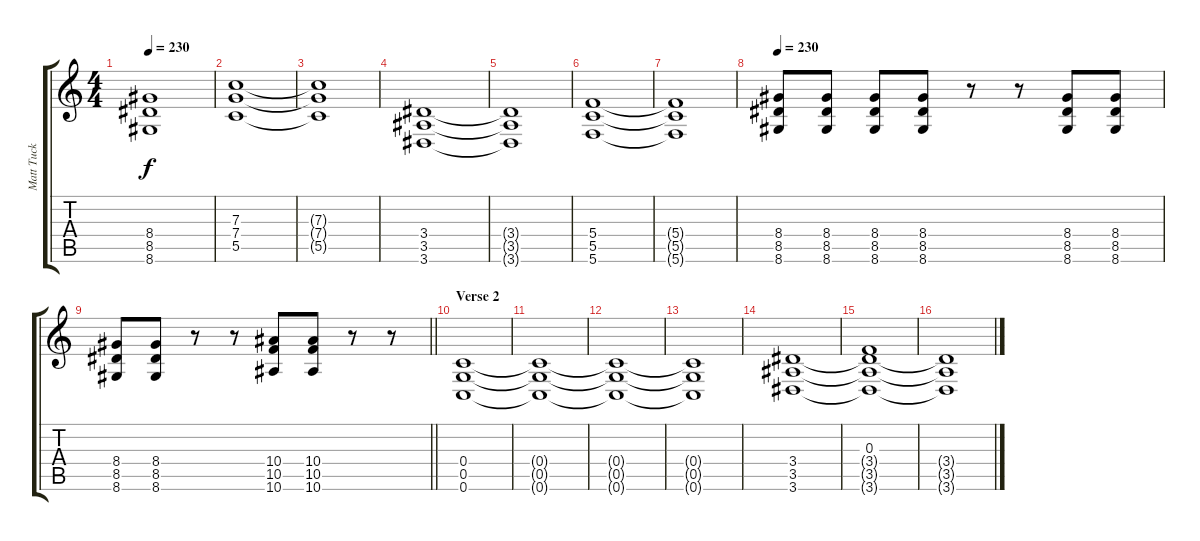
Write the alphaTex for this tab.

\track ("Matt Tuck Guitar" "Matt Tuck ") {instrument distortionguitar}
\staff {score tabs}
\tuning (D4 A3 F3 C3 G2 C2) {hide}
\ts (4 4)
\tempo 230
\clef g2
\ks c
(8.4{t} 8.5{t} 8.6{t}).1{dy f} |
(7.3 7.4 5.5).1 |
(7.3{t} 7.4{t} 5.5{t}).1 |
(3.4 3.5 3.6).1 |
(3.4{t} 3.5{t} 3.6{t}).1 |
(5.4 5.5 5.6).1 |
(5.4{t} 5.5{t} 5.6{t}).1 |
\tempo 230
(8.4 8.5 8.6).8 (8.4 8.5 8.6).8 (8.4 8.5 8.6).8 (8.4 8.5 8.6).8 r.8 r.8 (8.4 8.5 8.6).8 (8.4 8.5 8.6).8 |
\barLineRight lightlight
(8.4 8.5 8.6).8 (8.4 8.5 8.6).8 r.8 r.8 (10.4 10.5 10.6).8 (10.4 10.5 10.6).8 r.8 r.8 |
\section ("" "Verse 2")
(0.4 0.5 0.6).1 |
(0.4{t} 0.5{t} 0.6{t}).1 |
(0.4{t} 0.5{t} 0.6{t}).1 |
(0.4{t} 0.5{t} 0.6{t}).1 |
(3.4 3.5 3.6).1 |
(0.3 3.4{t} 3.5{t} 3.6{t}).1 |
(3.4{t} 3.5{t} 3.6{t}).1
